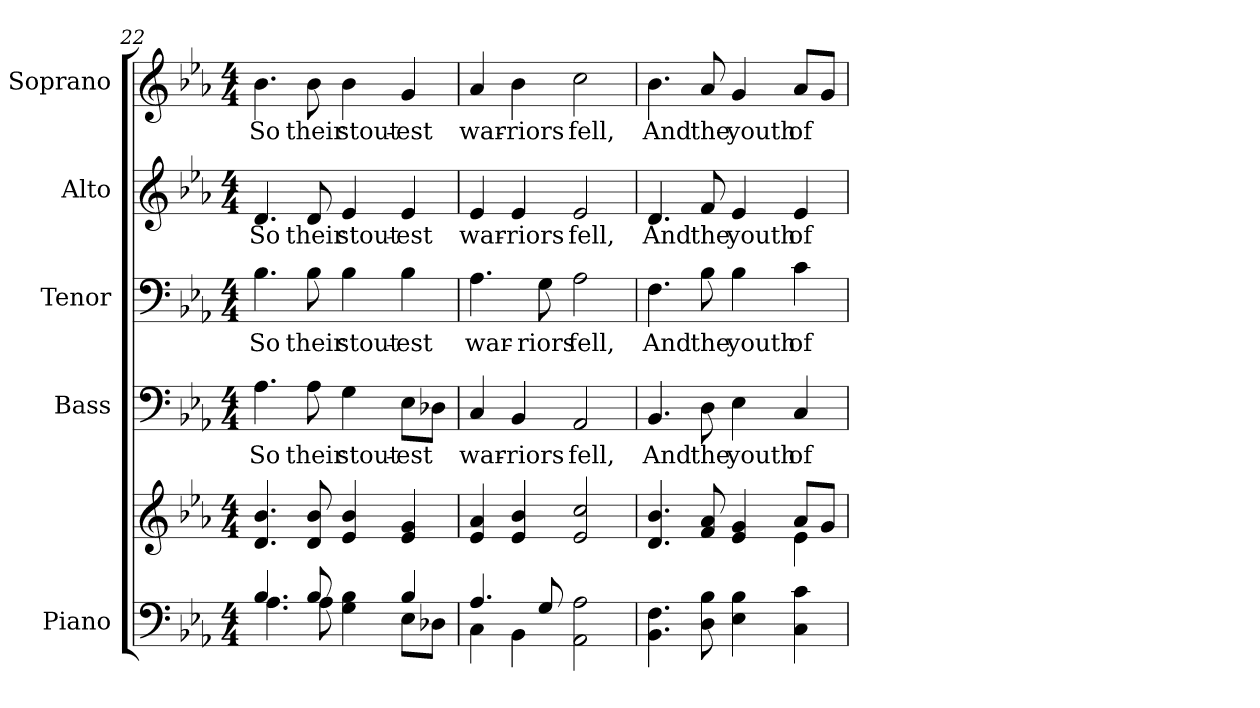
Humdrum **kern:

**kern	**kern	**kern	**text	**kern	**text	**kern	**text	**kern	**text
*part5	*part5	*part4	*part4	*part3	*part3	*part2	*part2	*part1	*part1
*staff6	*staff5	*staff4	*staff4	*staff3	*staff3	*staff2	*staff2	*staff1	*staff1
*I"Piano	*	*I"Bass	*	*I"Tenor	*	*I"Alto	*	*I"Soprano	*
*I'Pno.	*	*I'B.	*	*I'T.	*	*I'A.	*	*I'S.	*
!!LO:LB:g=z
*clefF4	*clefG2	*clefF4	*	*clefF4	*	*clefG2	*	*clefG2	*
*k[b-e-a-]	*k[b-e-a-]	*k[b-e-a-]	*	*k[b-e-a-]	*	*k[b-e-a-]	*	*k[b-e-a-]	*
*E-:	*E-:	*E-:	*	*E-:	*	*E-:	*	*E-:	*
*M4/4	*M4/4	*M4/4	*	*M4/4	*	*M4/4	*	*M4/4	*
=22	=22	=22	=22	=22	=22	=22	=22	=22	=22
*^	*	*	*	*	*	*	*	*	*
!	!	!	!	!LO:LY:b:color=#000000	!	!	!	!	!	!
!	!	!	!	!	!	!LO:LY:b:color=#000000	!	!	!	!
!	!	!	!	!	!	!	!	!LO:LY:b:color=#000000	!	!
!	!	!	!	!	!	!	!	!	!	!LO:LY:b:color=#000000
4.B-i/	4.A-i\	4.di/ 4.b-i	4.A-i\	So	4.B-i\	So	4.di/	So	4.b-i\	So
!	!	!	!	!LO:LY:b:color=#000000	!	!	!	!	!	!
!	!	!	!	!	!	!LO:LY:b:color=#000000	!	!	!	!
!	!	!	!	!	!	!	!	!LO:LY:b:color=#000000	!	!
!	!	!	!	!	!	!	!	!	!	!LO:LY:b:color=#000000
8B-i/	8A-i\	8di/ 8b-i	8A-i\	their	8B-i\	their	8di/	their	8b-i\	their
!	!	!	!	!LO:LY:b:color=#000000	!	!	!	!	!	!
!	!	!	!	!	!	!LO:LY:b:color=#000000	!	!	!	!
!	!	!	!	!	!	!	!	!LO:LY:b:color=#000000	!	!
!	!	!	!	!	!	!	!	!	!	!LO:LY:b:color=#000000
4Gi\ 4B-i	4ryy	4e-i/ 4b-i	4Gi\	stout-	4B-i\	stout-	4e-i/	stout-	4b-i\	stout-
!	!	!	!	!LO:LY:b:color=#000000	!	!	!	!	!	!
!	!	!	!	!	!	!LO:LY:b:color=#000000	!	!	!	!
!	!	!	!	!	!	!	!	!LO:LY:b:color=#000000	!	!
!	!	!	!	!	!	!	!	!	!	!LO:LY:b:color=#000000
4B-i/	8E-i\L	4e-i/ 4gi	8E-i\L	-est	4B-i\	-est	4e-i/	-est	4gi/	-est
.	8D-Xi\J	.	8D-Xi\J	.	.	.	.	.	.	.
=23	=23	=23	=23	=23	=23	=23	=23	=23	=23	=23
!	!	!	!	!LO:LY:b:color=#000000	!	!	!	!	!	!
!	!	!	!	!	!	!LO:LY:b:color=#000000	!	!	!	!
!	!	!	!	!	!	!	!	!LO:LY:b:color=#000000	!	!
!	!	!	!	!	!	!	!	!	!	!LO:LY:b:color=#000000
4.A-i/	4Ci\	4e-i/ 4a-i	4Ci/	war-	4.A-i\	war-	4e-i/	war-	4a-i/	war-
!	!	!	!	!LO:LY:b:color=#000000	!	!	!	!	!	!
!	!	!	!	!	!	!	!	!LO:LY:b:color=#000000	!	!
!	!	!	!	!	!	!	!	!	!	!LO:LY:b:color=#000000
.	4BB-i\	4e-i/ 4b-i	4BB-i/	-riors	.	.	4e-i/	-riors	4b-i\	-riors
!	!	!	!	!	!	!LO:LY:b:color=#000000	!	!	!	!
8Gi/	.	.	.	.	8Gi\	-riors	.	.	.	.
!	!	!	!	!LO:LY:b:color=#000000	!	!	!	!	!	!
!	!	!	!	!	!	!LO:LY:b:color=#000000	!	!	!	!
!	!	!	!	!	!	!	!	!LO:LY:b:color=#000000	!	!
!	!	!	!	!	!	!	!	!	!	!LO:LY:b:color=#000000
2AA-i\ 2A-i	2ryy	2e-i/ 2cci	2AA-i/	fell,	2A-i\	fell,	2e-i/	fell,	2cci\	fell,
*v	*v	*	*	*	*	*	*	*	*	*
=24	=24	=24	=24	=24	=24	=24	=24	=24	=24
*	*^	*	*	*	*	*	*	*	*
*^	*	*	*	*	*	*	*	*	*	*
!	!	!	!	!	!LO:LY:b:color=#000000	!	!	!	!	!	!
*v	*v	*	*	*	*	*	*	*	*	*	*
*^	*	*	*	*	*	*	*	*	*	*
!	!	!	!	!	!	!	!LO:LY:b:color=#000000	!	!	!	!
*v	*v	*	*	*	*	*	*	*	*	*	*
*^	*	*	*	*	*	*	*	*	*	*
!	!	!	!	!	!	!	!	!	!LO:LY:b:color=#000000	!	!
*v	*v	*	*	*	*	*	*	*	*	*	*
*^	*	*	*	*	*	*	*	*	*	*
!	!	!	!	!	!	!	!	!	!	!	!LO:LY:b:color=#000000
*v	*v	*	*	*	*	*	*	*	*	*	*
4.BB-i\ 4.Fi	4.di/ 4.b-i	2ryy	4.BB-i/	And	4.Fi\	And	4.di/	And	4.b-i\	And
!	!	!	!	!LO:LY:b:color=#000000	!	!	!	!	!	!
!	!	!	!	!	!	!LO:LY:b:color=#000000	!	!	!	!
!	!	!	!	!	!	!	!	!LO:LY:b:color=#000000	!	!
!	!	!	!	!	!	!	!	!	!	!LO:LY:b:color=#000000
8Di\ 8B-i	8fi/ 8a-i	.	8Di\	the	8B-i\	the	8fi/	the	8a-i/	the
!	!	!	!	!LO:LY:b:color=#000000	!	!	!	!	!	!
!	!	!	!	!	!	!LO:LY:b:color=#000000	!	!	!	!
!	!	!	!	!	!	!	!	!LO:LY:b:color=#000000	!	!
!	!	!	!	!	!	!	!	!	!	!LO:LY:b:color=#000000
4E-i\ 4B-i	4e-i/ 4gi	4ryy	4E-i\	youth	4B-i\	youth	4e-i/	youth	4gi/	youth
!	!	!	!	!LO:LY:b:color=#000000	!	!	!	!	!	!
!	!	!	!	!	!	!LO:LY:b:color=#000000	!	!	!	!
!	!	!	!	!	!	!	!	!LO:LY:b:color=#000000	!	!
!	!	!	!	!	!	!	!	!	!	!LO:LY:b:color=#000000
4Ci\ 4ci	8a-i/L	4e-i\	4Ci/	of	4ci\	of	4e-i/	of	8a-i/L	of
.	8gi/J	.	.	.	.	.	.	.	8gi/J	.
*	*v	*v	*	*	*	*	*	*	*	*
=	=	=	=	=	=	=	=	=	=
*-	*-	*-	*-	*-	*-	*-	*-	*-	*-
